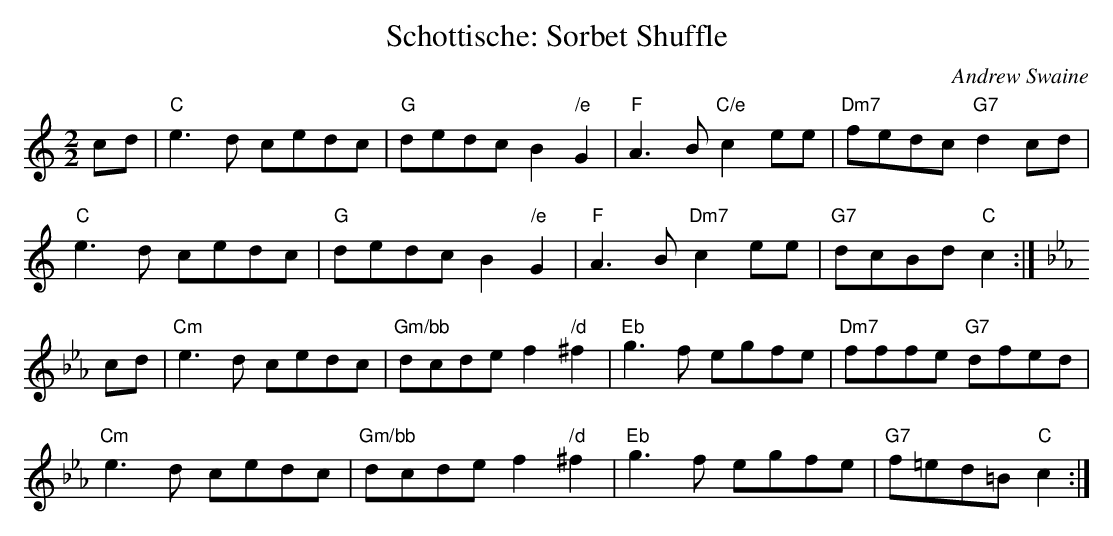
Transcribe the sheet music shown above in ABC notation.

X:1
T:Schottische: Sorbet Shuffle
C:Andrew Swaine
L:1/8
M:2/2
K:C
cd|"C"e3d cedc|"G"dedc B2"/e"G2|"F"A3B "C/e"c2ee|"Dm7"fedc "G7"d2cd|
"C"e3d cedc|"G"dedc B2"/e"G2|"F"A3B "Dm7"c2ee|"G7"dcBd "C"c2:|
K:Cm
cd|"Cm"e3d cedc|"Gm/b\b"dcde f2"/d"^f2|"E\b"g3f egfe|"Dm7"fffe "G7"dfed|
"Cm"e3d cedc|"Gm/b\b"dcde f2"/d"^f2|"E\b"g3f egfe|"G7"f=ed=B "C"c2:|
